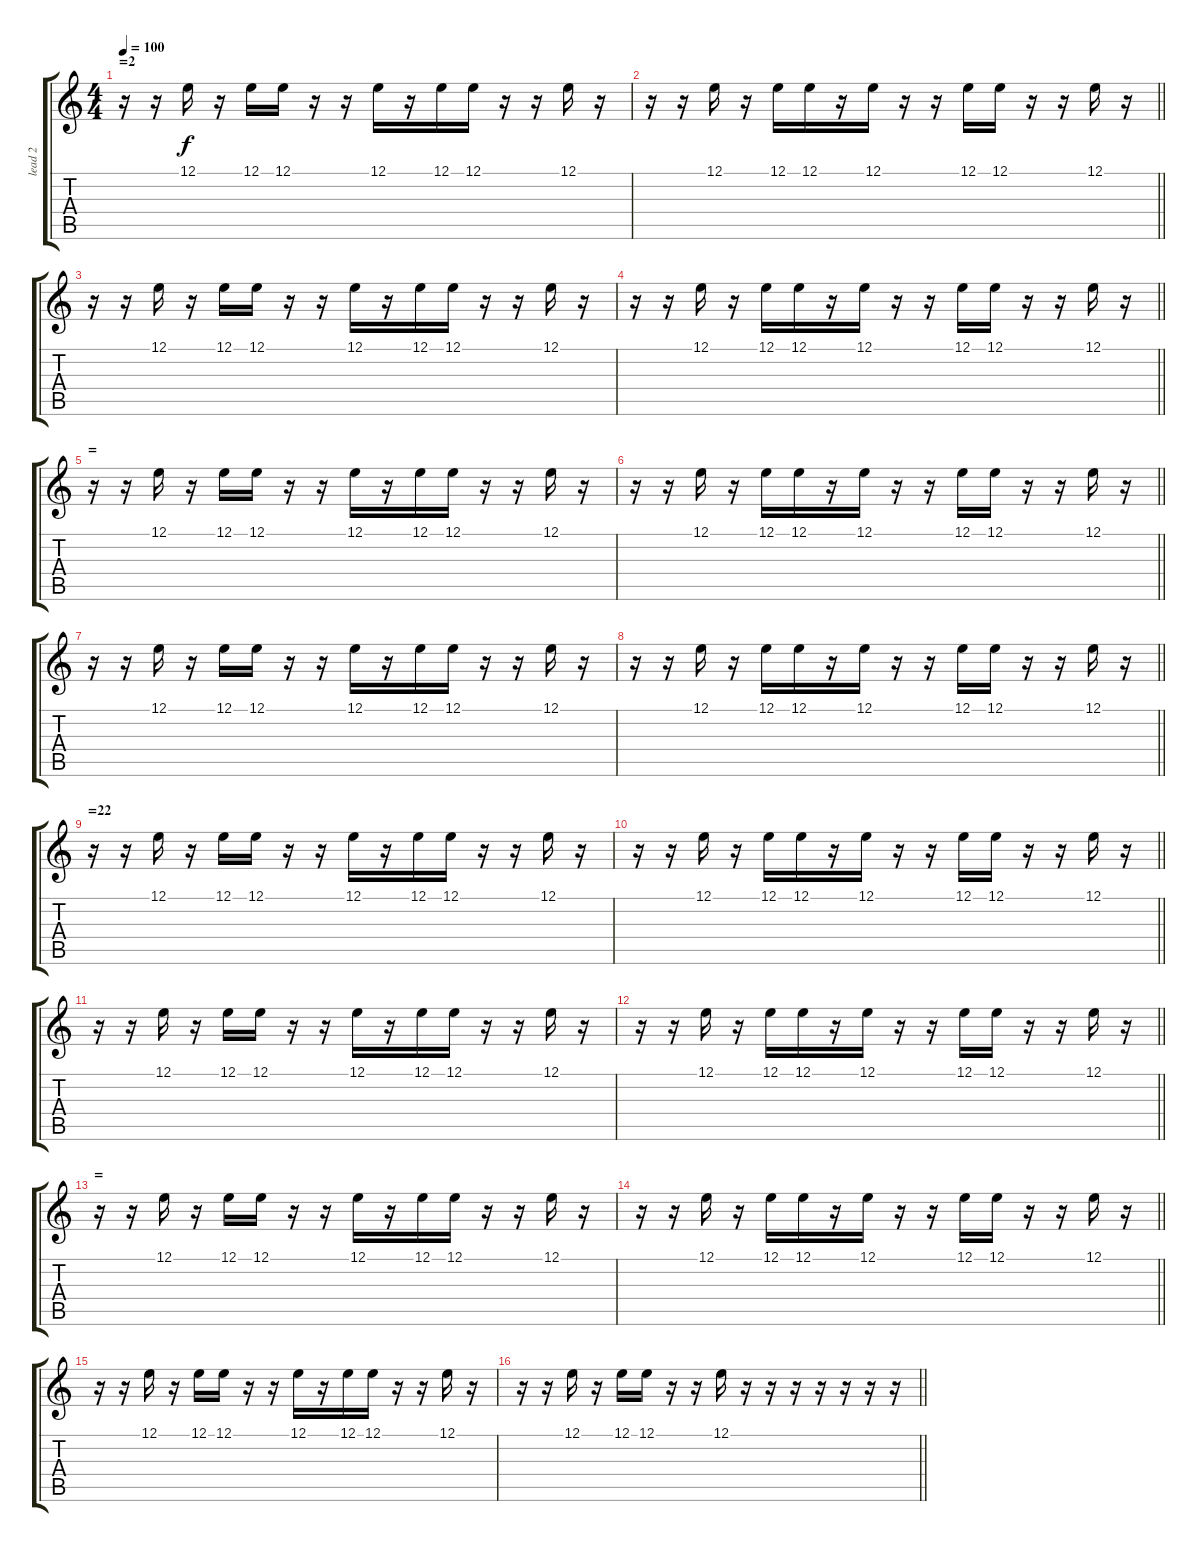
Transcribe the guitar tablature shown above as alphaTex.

\track ("lead 2" "lead 2") {instrument pad3polysynth}
\staff {score tabs}
\tuning (E4 B3 G3 D3 A2 E2) {hide}
\ts (4 4)
\section ("" "=2")
\tempo 100
\clef g2
\ks c
r.16{dy f} r.16 12.1.16 r.16 12.1.16 12.1.16 r.16 r.16 12.1.16 r.16 12.1.16 12.1.16 r.16 r.16 12.1.16 r.16 |
\barLineRight lightlight
r.16 r.16 12.1.16 r.16 12.1.16 12.1.16 r.16 12.1.16 r.16 r.16 12.1.16 12.1.16 r.16 r.16 12.1.16 r.16 |
r.16 r.16 12.1.16 r.16 12.1.16 12.1.16 r.16 r.16 12.1.16 r.16 12.1.16 12.1.16 r.16 r.16 12.1.16 r.16 |
\barLineRight lightlight
r.16 r.16 12.1.16 r.16 12.1.16 12.1.16 r.16 12.1.16 r.16 r.16 12.1.16 12.1.16 r.16 r.16 12.1.16 r.16 |
\section ("" "=")
r.16 r.16 12.1.16 r.16 12.1.16 12.1.16 r.16 r.16 12.1.16 r.16 12.1.16 12.1.16 r.16 r.16 12.1.16 r.16 |
\barLineRight lightlight
r.16 r.16 12.1.16 r.16 12.1.16 12.1.16 r.16 12.1.16 r.16 r.16 12.1.16 12.1.16 r.16 r.16 12.1.16 r.16 |
r.16 r.16 12.1.16 r.16 12.1.16 12.1.16 r.16 r.16 12.1.16 r.16 12.1.16 12.1.16 r.16 r.16 12.1.16 r.16 |
\barLineRight lightlight
r.16 r.16 12.1.16 r.16 12.1.16 12.1.16 r.16 12.1.16 r.16 r.16 12.1.16 12.1.16 r.16 r.16 12.1.16 r.16 |
\section ("" "=22")
r.16 r.16 12.1.16 r.16 12.1.16 12.1.16 r.16 r.16 12.1.16 r.16 12.1.16 12.1.16 r.16 r.16 12.1.16 r.16 |
\barLineRight lightlight
r.16 r.16 12.1.16 r.16 12.1.16 12.1.16 r.16 12.1.16 r.16 r.16 12.1.16 12.1.16 r.16 r.16 12.1.16 r.16 |
r.16 r.16 12.1.16 r.16 12.1.16 12.1.16 r.16 r.16 12.1.16 r.16 12.1.16 12.1.16 r.16 r.16 12.1.16 r.16 |
\barLineRight lightlight
r.16 r.16 12.1.16 r.16 12.1.16 12.1.16 r.16 12.1.16 r.16 r.16 12.1.16 12.1.16 r.16 r.16 12.1.16 r.16 |
\section ("" "=")
r.16 r.16 12.1.16 r.16 12.1.16 12.1.16 r.16 r.16 12.1.16 r.16 12.1.16 12.1.16 r.16 r.16 12.1.16 r.16 |
\barLineRight lightlight
r.16 r.16 12.1.16 r.16 12.1.16 12.1.16 r.16 12.1.16 r.16 r.16 12.1.16 12.1.16 r.16 r.16 12.1.16 r.16 |
r.16 r.16 12.1.16 r.16 12.1.16 12.1.16 r.16 r.16 12.1.16 r.16 12.1.16 12.1.16 r.16 r.16 12.1.16 r.16 |
\barLineRight lightlight
r.16 r.16 12.1.16 r.16 12.1.16 12.1.16 r.16 r.16 12.1.16 r.16 r.16 r.16 r.16 r.16 r.16 r.16
